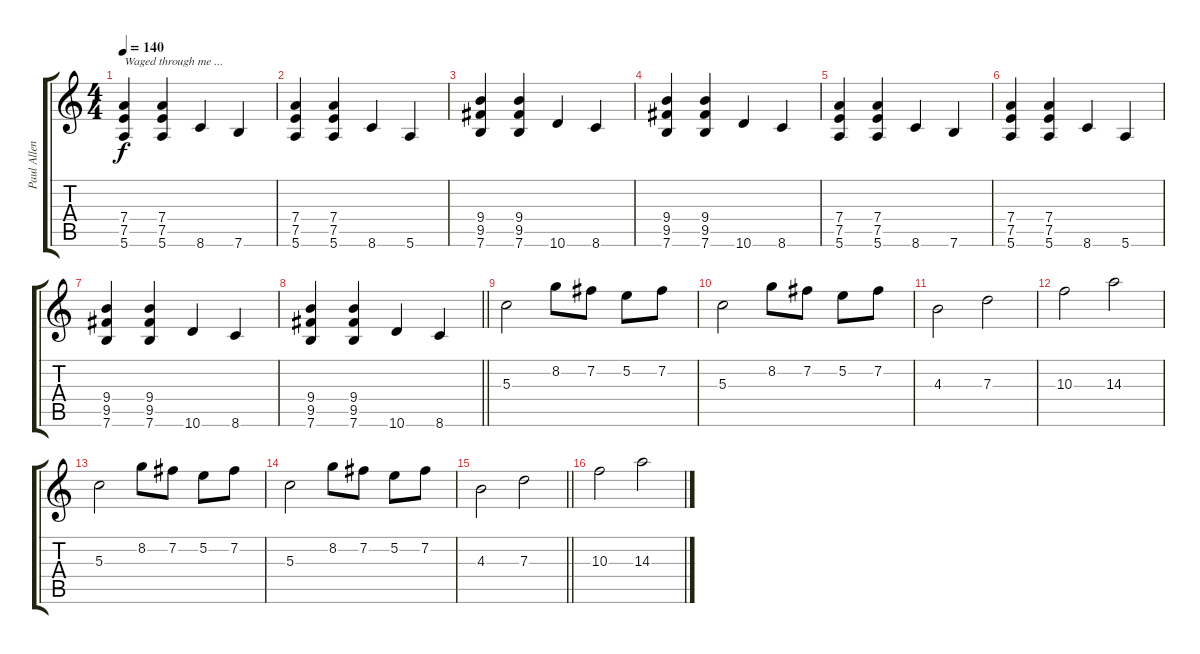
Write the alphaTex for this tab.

\track ("Paul Allender" "Paul Allen") {instrument distortionguitar}
\staff {score tabs}
\tuning (E4 B3 G3 D3 A2 E2) {hide}
\ts (4 4)
\tempo 140
\clef g2
\ks c
(7.4 7.5 5.6).4{txt "Waged through me ..." dy f} (7.4 7.5 5.6).4 8.6.4 7.6.4 |
(7.4 7.5 5.6).4 (7.4 7.5 5.6).4 8.6.4 5.6.4 |
(9.4 9.5 7.6).4 (9.4 9.5 7.6).4 10.6.4 8.6.4 |
(9.4 9.5 7.6).4 (9.4 9.5 7.6).4 10.6.4 8.6.4 |
(7.4 7.5 5.6).4 (7.4 7.5 5.6).4 8.6.4 7.6.4 |
(7.4 7.5 5.6).4 (7.4 7.5 5.6).4 8.6.4 5.6.4 |
(9.4 9.5 7.6).4 (9.4 9.5 7.6).4 10.6.4 8.6.4 |
\barLineRight lightlight
(9.4 9.5 7.6).4 (9.4 9.5 7.6).4 10.6.4 8.6.4 |
5.3.2 8.2.8 7.2.8 5.2.8 7.2.8 |
5.3.2 8.2.8 7.2.8 5.2.8 7.2.8 |
4.3.2 7.3.2 |
10.3.2 14.3.2 |
5.3.2 8.2.8 7.2.8 5.2.8 7.2.8 |
5.3.2 8.2.8 7.2.8 5.2.8 7.2.8 |
\barLineRight lightlight
4.3.2 7.3.2 |
10.3.2 14.3.2
